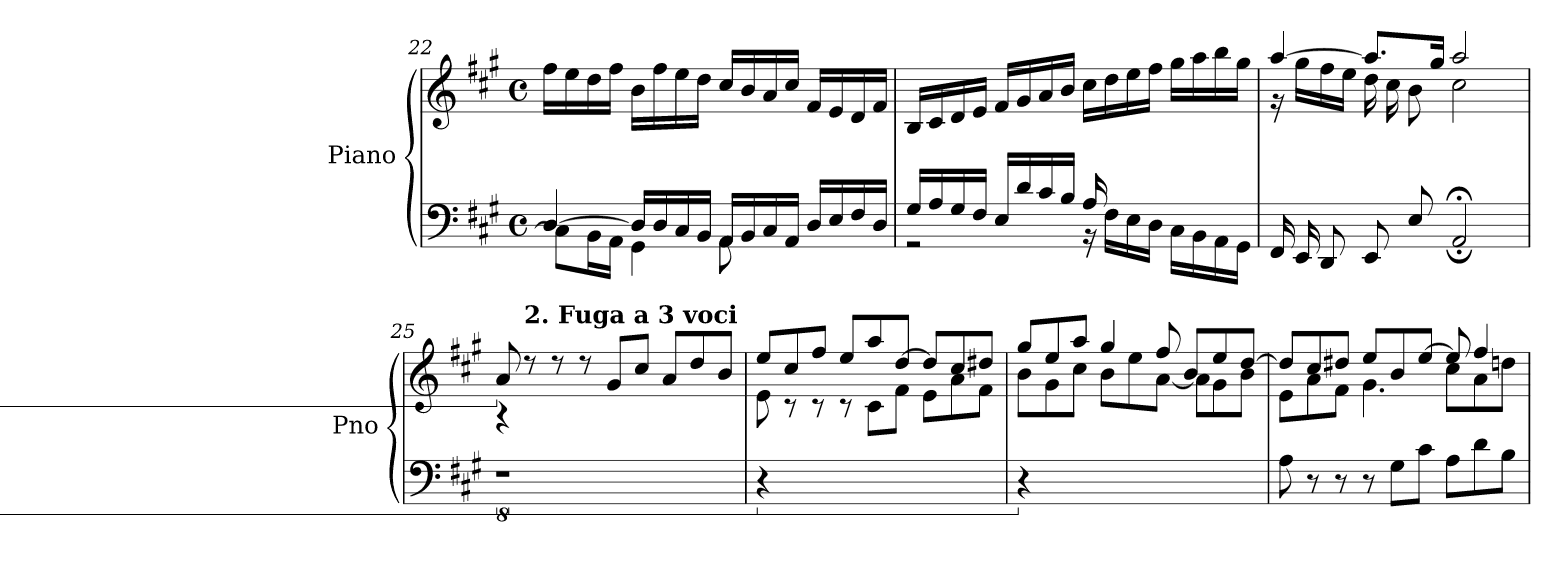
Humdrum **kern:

**kern	**kern
*part1	*part1
*staff2	*staff1
*I"Piano	*
*I'Pno	*
*clefF4	*clefG2
*k[f#c#g#]	*k[f#c#g#]
*A:	*A:
*M4/4	*M4/4
*met(c)	*met(c)
=22	=22
*^	*^
[4D/	8C#\L]	16ff#\LL	1ryy
.	.	16ee\	.
.	16BB\L	16dd\	.
.	16AA\JJ	16ff#\JJ	.
16DLL]	4GG#\	16b\LL	.
16D/	.	16ff#\	.
16C#/	.	16ee\	.
16BB/JJ	.	16dd\JJ	.
16AA/LL	8AA\	16cc#/LL	.
16BB/	.	16b/	.
16C#/	8ryy	16a/	.
16AA/JJ	.	16cc#/JJ	.
16DLL	4ryy	16f#/LL	.
16E/	.	16e/	.
16F#/	.	16d/	.
16D/JJ	.	16f#/JJ	.
!!LO:LB:g=z	!!
=23	=23	=23	=23
16G#/LL	2r	16BLL	1ryy
16A/	.	16c#	.
16G#/	.	16d	.
16F#/JJ	.	16eJJ	.
16E/LL	.	16f#LL	.
16d/	.	16g#	.
16c#/	.	16a	.
16B/JJ	.	16bJJ	.
16A/	16r	16cc#\LL	.
16ryy	16F#\LL	16dd\	.
8ryy	16E\	16ee\	.
.	16D\JJ	16ff#\JJ	.
4ryy	16C#LL	16gg#\LL	.
.	16BB\	16aa\	.
.	16AA\	16bb\	.
.	16GG#\JJ	16gg#\JJ	.
=24	=24	=24	=24
1ryy	16FF#/LL	[4aa/	16r
.	16EE/	.	16gg#LL
.	8DD/J	.	16ff#
.	.	.	16eeJJ
.	8EE/L	8.aaL]	16dd\LL
.	.	.	16cc#\
.	8E/J	.	8b\J
.	.	16gg#J	.
.	2AA;;</	2aa/	2cc#\
!!LO:LB:g=z	!!
=25	=25	=25	=25
!LO:N:vis=00	!	!	!LO:N:vis=00
*v	*v	*	*
8%9r	8a/	8%9r
!	!LO:TX:a:B:t=2. Fuga a 3 voci	!
.	8r	.
.	8r	.
.	8r	.
.	8g#L	.
.	8cc#J	.
.	8aL	.
.	8dd	.
.	8bJ	.
=26	=26	=26
!LO:N:vis=00	!	!
8%9r	8ee/L	8e\
.	8cc#/	8r
.	8ff#/J	8r
.	8ee/L	8r
.	8aa	8c#L
.	[8ddJ	8f#J
.	8ddL]	8e\L
.	8cc#	8a\
.	8dd#XJ	8f#\J
=27	=27	=27
!LO:N:vis=00	!	!
8%9r	8gg#/L	8b\L
.	8ee/	8g#\
.	8aa/J	8cc#\J
.	4gg#/	8b\L
.	.	8ee\
.	8ff#/	[8a\J
.	8b/L	8a\L]
.	8ee/	8g#\
.	[8dd/J	8b\J
!!LO:LB:g=z	!!
=28	=28	=28
8A	8ddL]	8eL
8r	8cc#	8a
8r	8dd#XJ	8f#J
8r	8ee/L	4.g#\
8G#L	8b/	.
8c#J	[8ee/J	.
8AL	8ee/]	8cc#L
8d	4ff#/	8a
8BJ	.	8ddJ
*	*v	*v
=	=
*-	*-
